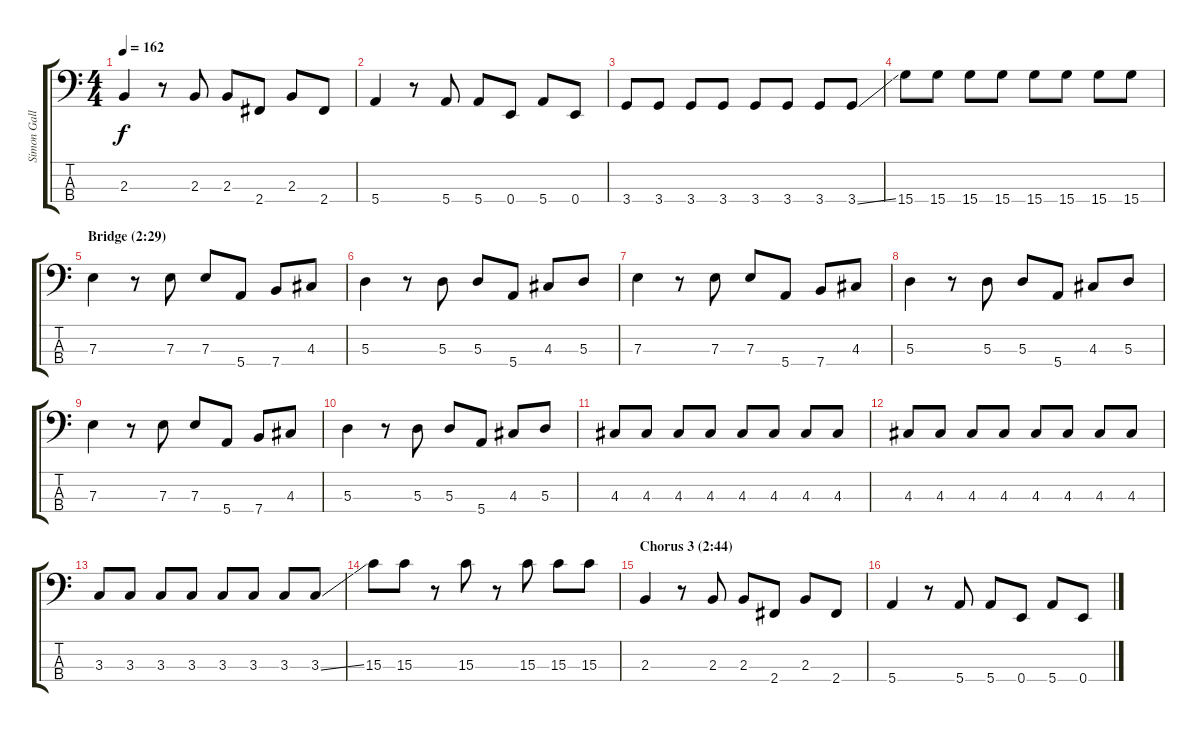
\track ("Simon Gallup (bass)" "Simon Gall") {instrument electricbasspick}
\staff {score tabs}
\tuning (G2 D2 A1 E1) {hide}
\ts (4 4)
\tempo 162
\clef f4
\ks c
2.3.4{dy f} r.8 2.3.8 2.3.8 2.4.8 2.3.8 2.4.8 |
5.4.4 r.8 5.4.8 5.4.8 0.4.8 5.4.8 0.4.8 |
3.4.8 3.4.8 3.4.8 3.4.8 3.4.8 3.4.8 3.4.8 3.4{ss}.8 |
15.4.8 15.4.8 15.4.8 15.4.8 15.4.8 15.4.8 15.4.8 15.4.8 |
\section ("" "Bridge (2:29)")
7.3.4 r.8 7.3.8 7.3.8 5.4.8 7.4.8 4.3.8 |
5.3.4 r.8 5.3.8 5.3.8 5.4.8 4.3.8 5.3.8 |
7.3.4 r.8 7.3.8 7.3.8 5.4.8 7.4.8 4.3.8 |
5.3.4 r.8 5.3.8 5.3.8 5.4.8 4.3.8 5.3.8 |
7.3.4 r.8 7.3.8 7.3.8 5.4.8 7.4.8 4.3.8 |
5.3.4 r.8 5.3.8 5.3.8 5.4.8 4.3.8 5.3.8 |
4.3.8 4.3.8 4.3.8 4.3.8 4.3.8 4.3.8 4.3.8 4.3.8 |
4.3.8 4.3.8 4.3.8 4.3.8 4.3.8 4.3.8 4.3.8 4.3.8 |
3.3.8 3.3.8 3.3.8 3.3.8 3.3.8 3.3.8 3.3.8 3.3{ss}.8 |
15.3.8 15.3.8 r.8 15.3.8 r.8 15.3.8 15.3.8 15.3.8 |
\section ("" "Chorus 3 (2:44)")
2.3.4 r.8 2.3.8 2.3.8 2.4.8 2.3.8 2.4.8 |
5.4.4 r.8 5.4.8 5.4.8 0.4.8 5.4.8 0.4.8
